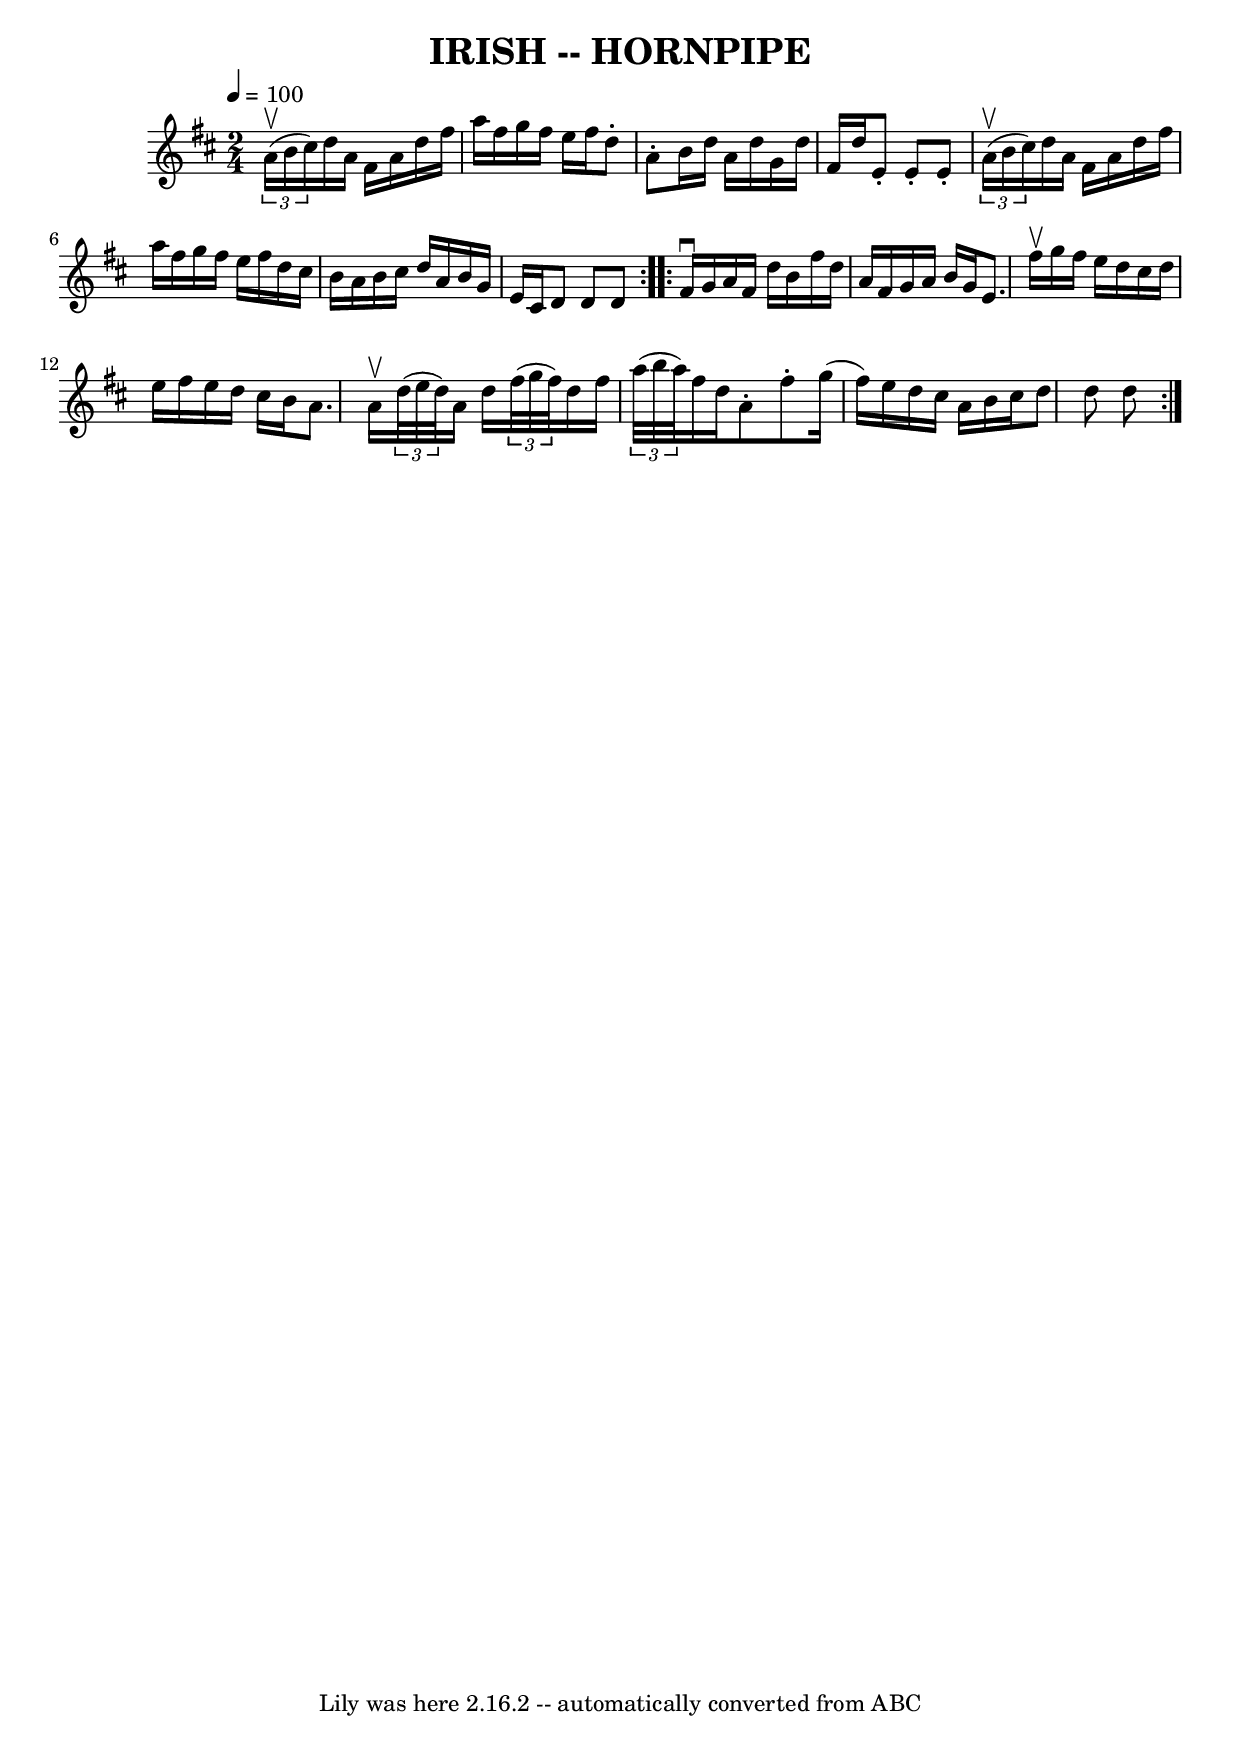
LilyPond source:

\version "2.16.2"
\include "Mammoth.ily"
\header {
  %% book = "Cole's 1000 Fiddle Tunes"
  crossRefNumber = "1"
  footnotes = ""
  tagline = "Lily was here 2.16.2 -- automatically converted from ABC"
  title = "IRISH -- HORNPIPE"

}
voicedefault =  {



  \repeat volta 2 {

    \time 2/4 \tempo  4=100
    
    \key d \major
    \times 2/3 { a'16 (^\upbow b'16 cis''16)  	       }         |
    d''16 a'16 fis'16 a'16 d''16 fis''16 a''16         fis''16     |
    g''16 fis''16 e''16 fis''16 d''8-. a'8-.   |
    b'16 d''16 a'16 d''16 g'16 d''16 fis'16 d''16   |
    e'8-. e'8-. e'8-.   \times 2/3 { a'16 (^\upbow b'16    
					cis''16)  				      }   |  |
    d''16 a'16 fis'16 a'16         d''16 fis''16 a''16 fis''16     |
    g''16 fis''16 e''16         fis''16 d''16 cis''16 b'16 a'16     |
    b'16 cis''16         d''16 a'16 b'16 g'16 e'16 cis'16     |
    d'8 d'8 d'8 
    
  }     
  \repeat volta 2 {     fis'16^\downbow g'16         |
    a'16         fis'16 d''16 b'16 fis''16 d''16 a'16 fis'16     |
         g'16 a'16 b'16 g'16 e'8. fis''16^\upbow    |
    g''16         fis''16 e''16 d''16 cis''16 d''16 e''16 fis''16     |
         e''16 d''16 cis''16 b'16 a'8. a'16^\upbow    |
     |
    \times 2/3 { d''32 (e''32 d''32) 
	       } a'16 d''16    
    \times 2/3 { fis''32 (g''32 fis''32)  	       } d''16 fis''16      |
    \times 2/3 { a''32 (b''32 a''32) 
	       } fis''16 d''16         a'8-. fis''8-.    |
    g''16 (fis''16) e''16 d''16         cis''16 a'16 b'16 cis''16     |
    d''8 d''8 d''8    
  }   

}

\score{
  <<

    \context Staff="default"
    {
      \voicedefault 
      
    }

  >>
  \layout {
    
  }
  \midi {
  }

}
